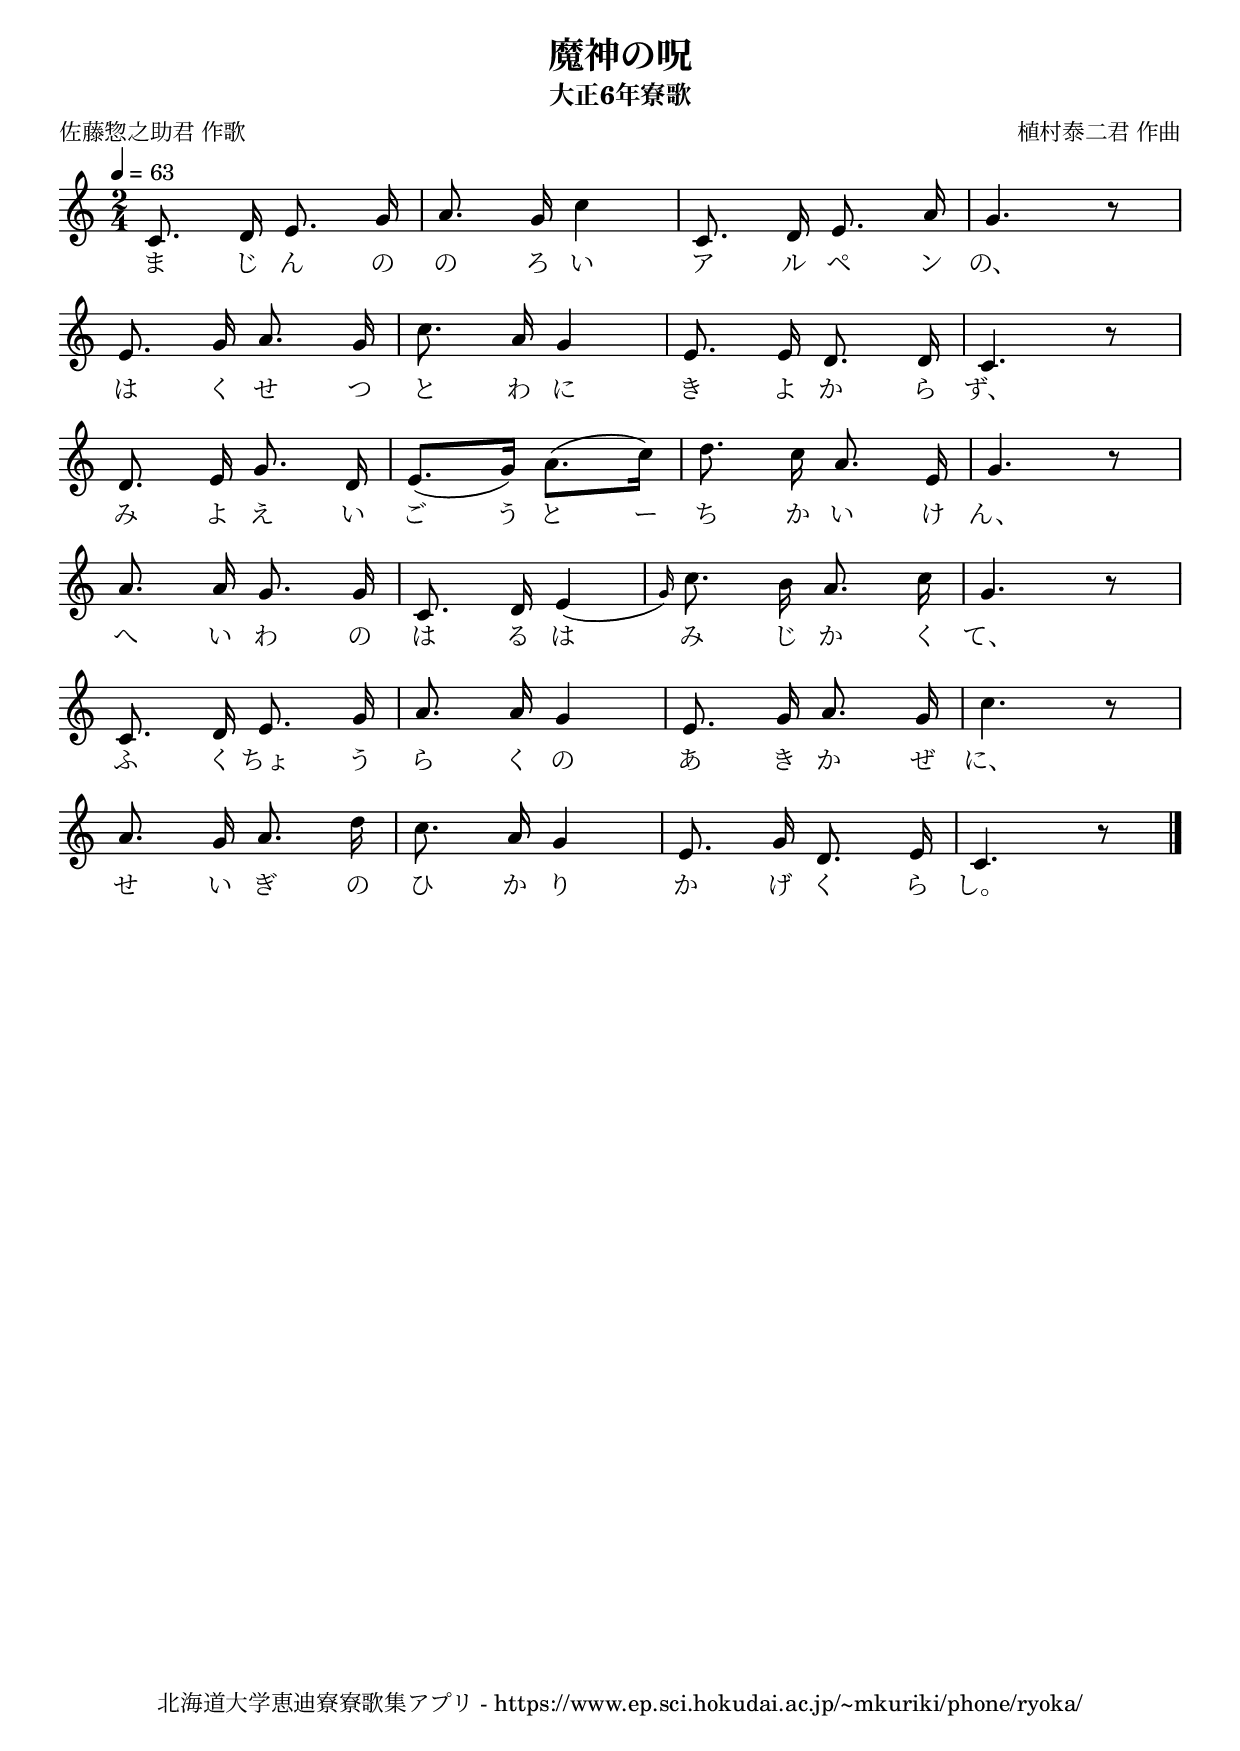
\version "2.18.2"

\paper {indent = 0}

\header {
  title = "魔神の呪"
  subtitle = "大正6年寮歌"
  composer = "植村泰二君 作曲"
  poet = "佐藤惣之助君 作歌"
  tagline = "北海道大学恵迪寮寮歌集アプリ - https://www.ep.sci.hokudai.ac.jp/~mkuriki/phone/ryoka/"
}


melody = \relative c'{
  \tempo 4 = 63
  \autoBeamOff
  \numericTimeSignature
  \override BreathingSign.text = \markup { \musicglyph #"scripts.upedaltoe" } % ブレスの記号指定
  \key c \major 
  \time 2/4 
  \set melismaBusyProperties = #'()
  c8. d16 e8. g16 |
  a8. g16 c4 |
  c,8. d16 e8. a16 |
  g4. r8 | \break
  e8. g16 a8. g16 |
  c8. a16 g4 |
  e8. e16 d8. d16 |
  c4. r8 | \break
  d8. e16 g8. d16 |
  e8. [(g16)] a8. [(c16)] |
  d8. c16 a8. e16 |
  g4. r8 | \break
  a8. a16 g8. g16 |
  c,8. d16 e4 ( \grace {g16)} |
  c8. b16 a8. c16 |
  g4. r8 | \break
  c,8. d16 e8. g16 |
  a8. a16 g4 |
  e8. g16 a8. g16 |
  c4. r8 | \break
  a8. g16 a8. d16 |
  c8. a16 g4 |
  e8. g16 d8. e16 |
  c4. r8 | \bar "|." \break
}

text = \lyricmode {
  ま じ ん の の ろ い ア ル ペ ン の、
  は く せ つ と わ に き よ か ら ず、
  み よ え い ご う と ー ち か い け ん、
  へ い わ の は る は み じ か く て、
  ふ く ちょ う ら  く の あ き か ぜ に、
  せ い ぎ の ひ か り か げ く  ら し。
}

drum = \drummode{
  
}

\score {
  <<
    % ギターコード
    %{
    \new ChordNames \with {midiInstrument = #"acoustic guitar (nylon)"}{
      \set chordChanges = ##t
      \harmony
    }
    %}
    
    % メロディーライン
    \new Voice = "one"{\melody}
    % 歌詞
    \new Lyrics \lyricsto "one" \text
    % 太鼓
    % \new DrumStaff \with{
    %   \remove "Time_signature_engraver"
    %   drumStyleTable = #percussion-style
    %   \override StaffSymbol.line-count = #1
    %   \hide Stem
    % }
    % \drum
  >>
  
\midi {}
\layout {
  \context {
    \Score
    \remove "Bar_number_engraver"
  }
}

}


